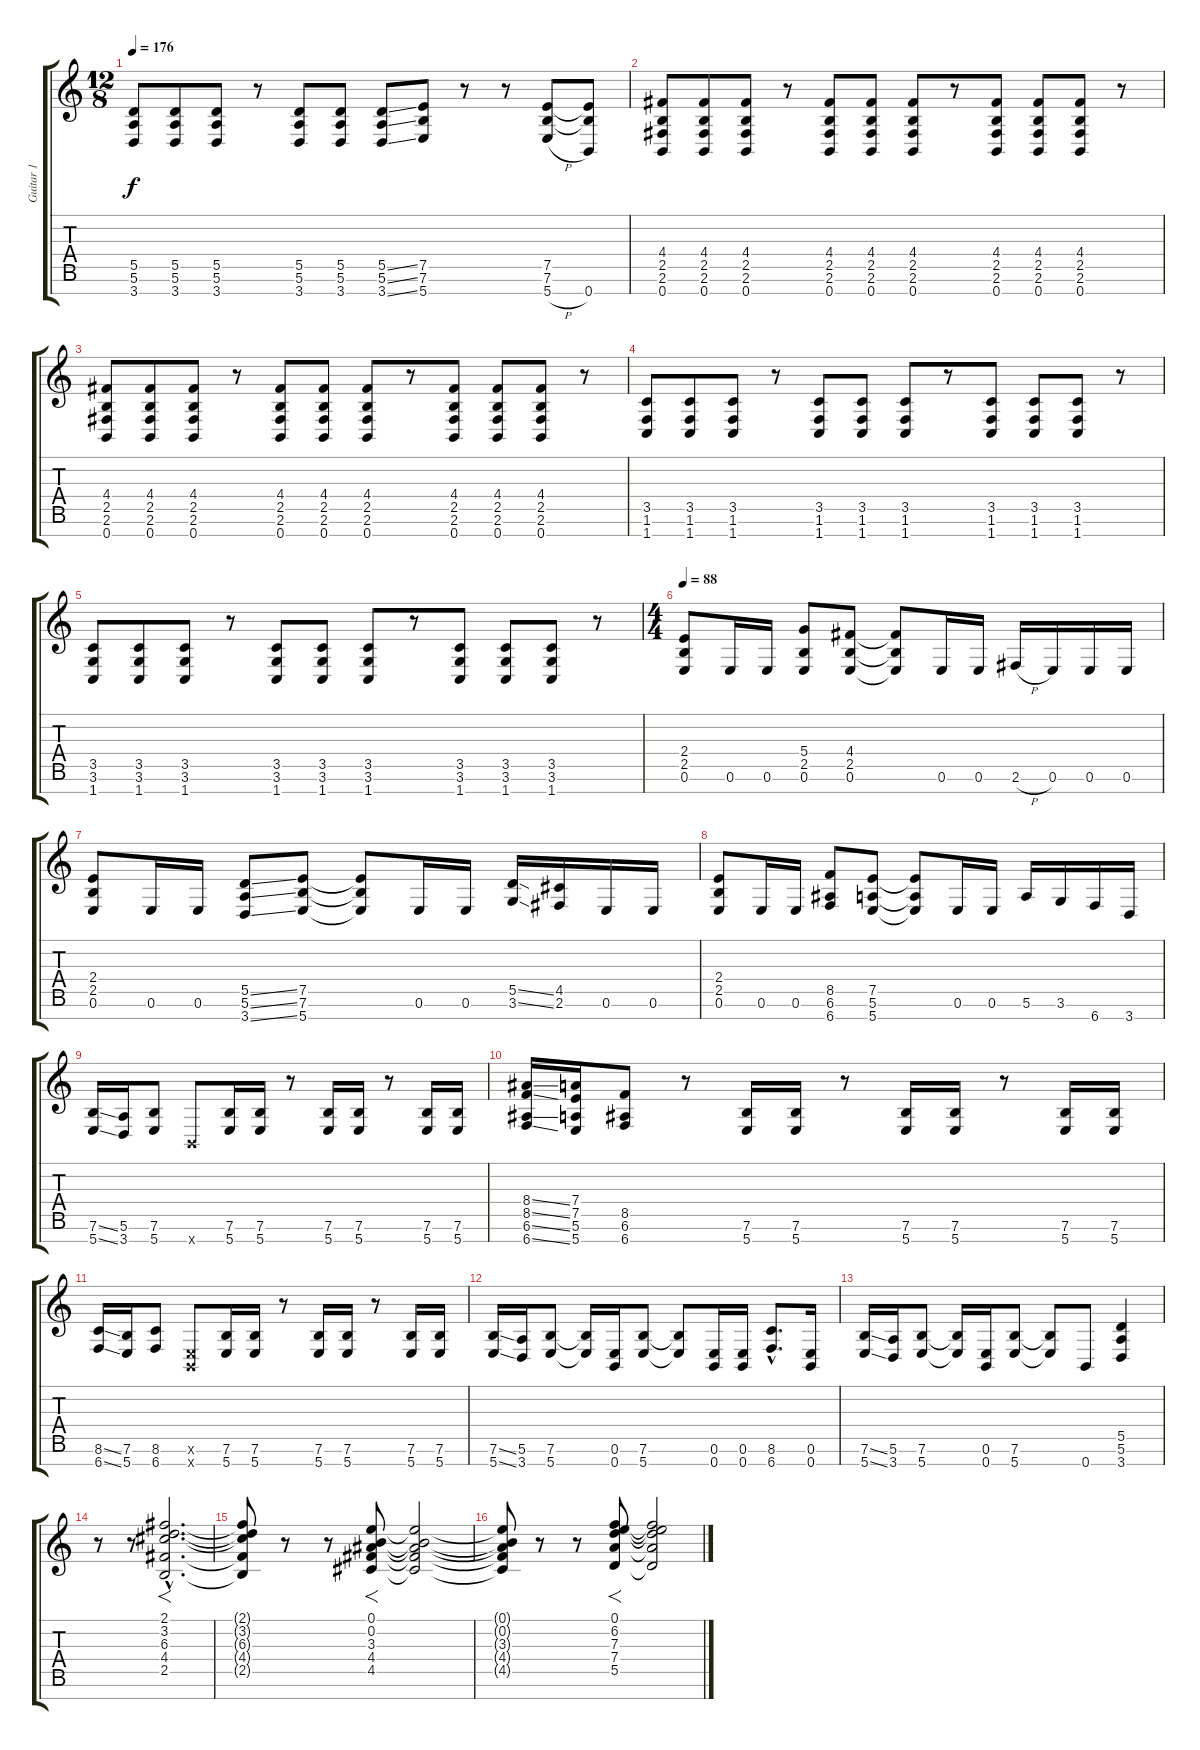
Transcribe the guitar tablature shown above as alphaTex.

\track ("Guitar 1" "Guitar 1") {instrument distortionguitar}
\staff {score tabs}
\tuning (E4 B3 G3 D3 A2 E2 B1) {hide}
\ts (12 8)
\tempo 176
\clef g2
\ks c
(5.5 5.6 3.7).8{dy f} (5.5 5.6 3.7).8 (5.5 5.6 3.7).8 r.8 (5.5 5.6 3.7).8 (5.5 5.6 3.7).8 (5.5{ss} 5.6{ss} 3.7{ss}).8 (7.5 7.6 5.7).8 r.8 r.8 (7.5 7.6 5.7{h}).8 (7.5{t} 7.6{t} 0.7).8 |
(4.4 2.5 2.6 0.7).8 (4.4 2.5 2.6 0.7).8 (4.4 2.5 2.6 0.7).8 r.8 (4.4 2.5 2.6 0.7).8 (4.4 2.5 2.6 0.7).8 (4.4 2.5 2.6 0.7).8 r.8 (4.4 2.5 2.6 0.7).8 (4.4 2.5 2.6 0.7).8 (4.4 2.5 2.6 0.7).8 r.8 |
(4.4 2.5 2.6 0.7).8 (4.4 2.5 2.6 0.7).8 (4.4 2.5 2.6 0.7).8 r.8 (4.4 2.5 2.6 0.7).8 (4.4 2.5 2.6 0.7).8 (4.4 2.5 2.6 0.7).8 r.8 (4.4 2.5 2.6 0.7).8 (4.4 2.5 2.6 0.7).8 (4.4 2.5 2.6 0.7).8 r.8 |
(3.5 1.6 1.7).8 (3.5 1.6 1.7).8 (3.5 1.6 1.7).8 r.8 (3.5 1.6 1.7).8 (3.5 1.6 1.7).8 (3.5 1.6 1.7).8 r.8 (3.5 1.6 1.7).8 (3.5 1.6 1.7).8 (3.5 1.6 1.7).8 r.8 |
(3.5 3.6 1.7).8 (3.5 3.6 1.7).8 (3.5 3.6 1.7).8 r.8 (3.5 3.6 1.7).8 (3.5 3.6 1.7).8 (3.5 3.6 1.7).8 r.8 (3.5 3.6 1.7).8 (3.5 3.6 1.7).8 (3.5 3.6 1.7).8 r.8 |
\ts (4 4)
\tempo 88
(2.4 2.5 0.6).8 0.6.16 0.6.16 (5.4 2.5 0.6).8 (4.4 2.5 0.6).8 (4.4{t} 2.5{t} 0.6{t}).8 0.6.16 0.6.16 2.6{h}.16 0.6.16 0.6.16 0.6.16 |
(2.4 2.5 0.6).8 0.6.16 0.6.16 (5.5{ss} 5.6{ss} 3.7{ss}).8 (7.5 7.6 5.7).8 (7.5{t} 7.6{t} 5.7{t}).8 0.6.16 0.6.16 (5.5{ss} 3.6{ss}).16 (4.5 2.6).16 0.6.16 0.6.16 |
(2.4 2.5 0.6).8 0.6.16 0.6.16 (8.5 6.6 6.7).8 (7.5 5.6 5.7).8 (7.5{t} 5.6{t} 5.7{t}).8 0.6.16 0.6.16 5.6.16 3.6.16 6.7.16 3.7.16 |
(7.6{ss} 5.7{ss}).16 (5.6 3.7).16 (7.6 5.7).8 0.7{x}.8 (7.6 5.7).16 (7.6 5.7).16 r.8 (7.6 5.7).16 (7.6 5.7).16 r.8 (7.6 5.7).16 (7.6 5.7).16 |
(8.4{ss} 8.5{ss} 6.6{ss} 6.7{ss}).16 (7.4 7.5 5.6 5.7).16 (8.5 6.6 6.7).8 r.8 (7.6 5.7).16 (7.6 5.7).16 r.8 (7.6 5.7).16 (7.6 5.7).16 r.8 (7.6 5.7).16 (7.6 5.7).16 |
(8.6{ss} 6.7{ss}).16 (7.6 5.7).16 (8.6 6.7).8 (0.6{x} 0.7{x}).8 (7.6 5.7).16 (7.6 5.7).16 r.8 (7.6 5.7).16 (7.6 5.7).16 r.8 (7.6 5.7).16 (7.6 5.7).16 |
(7.6{ss} 5.7{ss}).16 (5.6 3.7).16 (7.6 5.7).8 (7.6{t} 5.7{t}).16 (0.6 0.7).16 (7.6 5.7).8 (7.6{t} 5.7{t}).8 (0.6 0.7).16 (0.6 0.7).16 (8.6{hac} 6.7{hac}).8{d} (0.6 0.7).16 |
(7.6{ss} 5.7{ss}).16 (5.6 3.7).16 (7.6 5.7).8 (7.6{t} 5.7{t}).16 (0.6 0.7).16 (7.6 5.7).8 (7.6{t} 5.7{t}).8 0.7.8 (5.5 5.6 3.7).4 |
r.8 r.8 (2.1{hac} 3.2{hac} 6.3{hac} 4.4{hac} 2.5{hac}).2{f d instrument electricguitarclean} |
(2.1{t} 3.2{t} 6.3{t} 4.4{t} 2.5{t}).8 r.8 r.8 (0.1 0.2 3.3 4.4 4.5).8{f} (0.1{t} 0.2{t} 3.3{t} 4.4{t} 4.5{t}).2 |
(0.1{t} 0.2{t} 3.3{t} 4.4{t} 4.5{t}).8 r.8 r.8 (0.1 6.2 7.3 7.4 5.5).8{f} (0.1{t} 6.2{t} 7.3{t} 7.4{t} 5.5{t}).2
